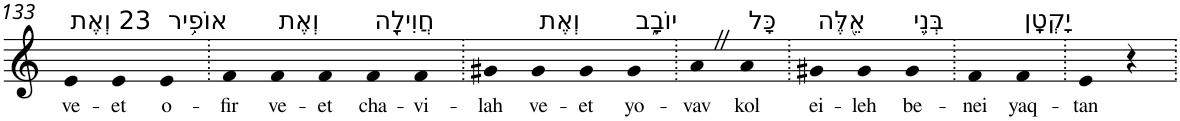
**kern	**text
*part1	*part1
*staff1	*staff1
*I"Piano	*
*I'Pno	*
!!LO:PB:g=z
*clefG2	*
*k[]	*
=133	=133
!LO:TX:a:t=23 וְאֶת	!
!	!LO:LY:b
4e	ve-
!	!LO:LY:b
4e	-et
!LO:TX:a:t=אוֹפִ֥יר	!
!	!LO:LY:b
4e	o-
=134.	=134.
!	!LO:LY:b
4f	-fir
!LO:TX:a:t=וְאֶת	!
!	!LO:LY:b
4f	ve-
!	!LO:LY:b
4f	-et
!LO:TX:a:t=חֲוִילָ֖ה	!
!	!LO:LY:b
4f	cha-
!	!LO:LY:b
4f	-vi-
=135.	=135.
!	!LO:LY:b
4g#X	-lah
!LO:TX:a:t=וְאֶת	!
!	!LO:LY:b
4g#	ve-
!	!LO:LY:b
4g#	-et
!LO:TX:a:t=יוֹבָ֑ב	!
!	!LO:LY:b
4g#	yo-
=136.	=136.
!	!LO:LY:b
4aZ	-vav
!LO:TX:a:t=כָּל	!
!	!LO:LY:b
4a	kol
=137.	=137.
!LO:TX:a:t=אֵ֖לֶּה	!
!	!LO:LY:b
4g#X	ei-
!	!LO:LY:b
4g#	-leh
!LO:TX:a:t=בְּנֵ֥י	!
!	!LO:LY:b
4g#	be-
=138.	=138.
!	!LO:LY:b
4f	-nei
!LO:TX:a:t=יָקְטָֽן	!
!	!LO:LY:b
4f	yaq-
=139.	=139.
!	!LO:LY:b
4e	-tan
4r	.
=.	=.
*-	*-
